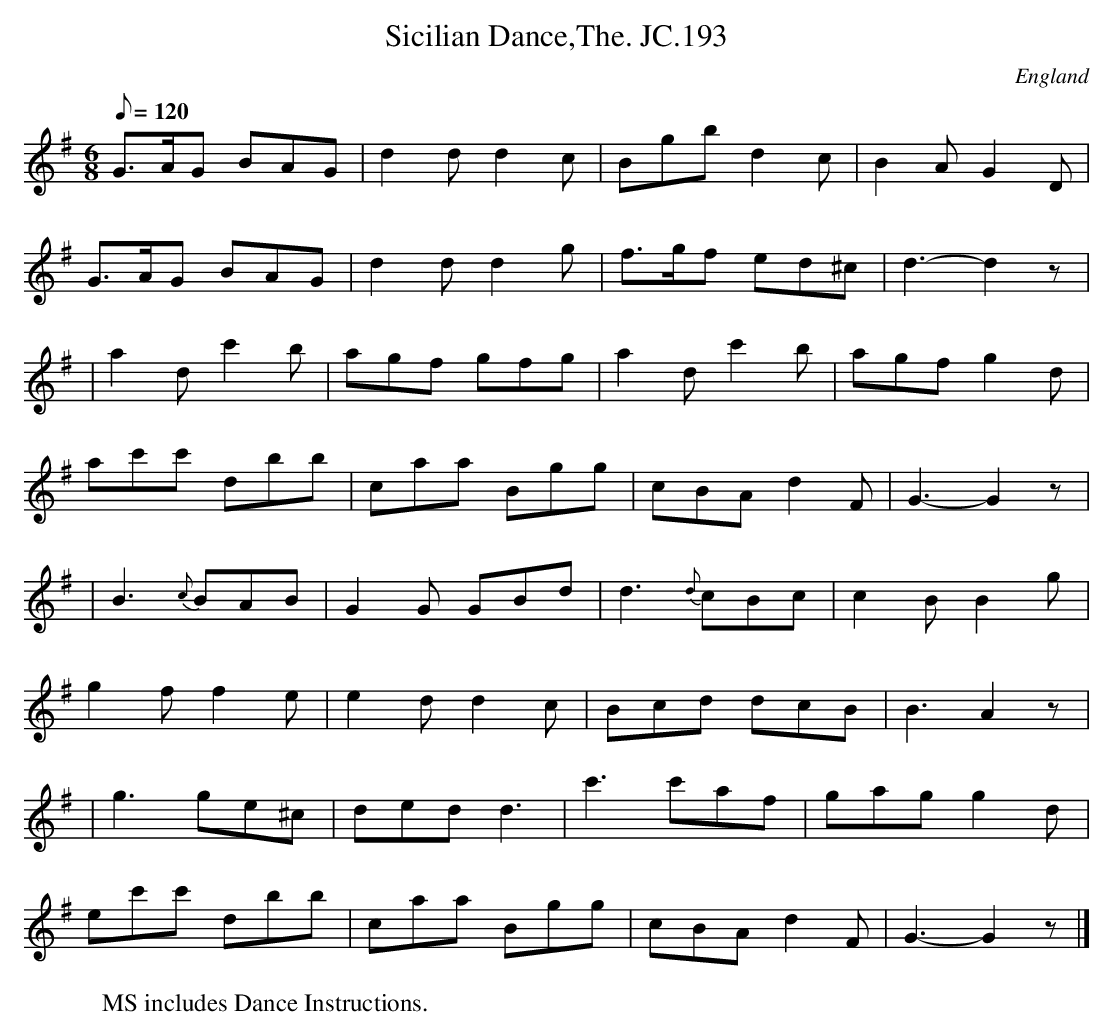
X:1
T:Sicilian Dance,The. JC.193
M:6/8
L:1/8
Q:120
O:England
K:G
G>AG BAG|d2dd2c|Bgbd2c|B2AG2D|!
G>AG BAG|d2dd2g|f>gf ed^c|d3-d2z|!
|a2dc'2b|agf gfg|a2dc'2b|agfg2d|!
ac'c' dbb|caa Bgg|cBAd2F|G3-G2z|!
|B3{c}BAB|G2G GBd|d3{d}cBc|c2BB2g|!
g2ff2e|e2dd2c|Bcd dcB|B3A2z|!
|g3ge^c|dedd3|c'3c'af|gagg2d|!
ec'c' dbb|caa Bgg|cBAd2F|G3-G2z|]
W:MS includes Dance Instructions.
